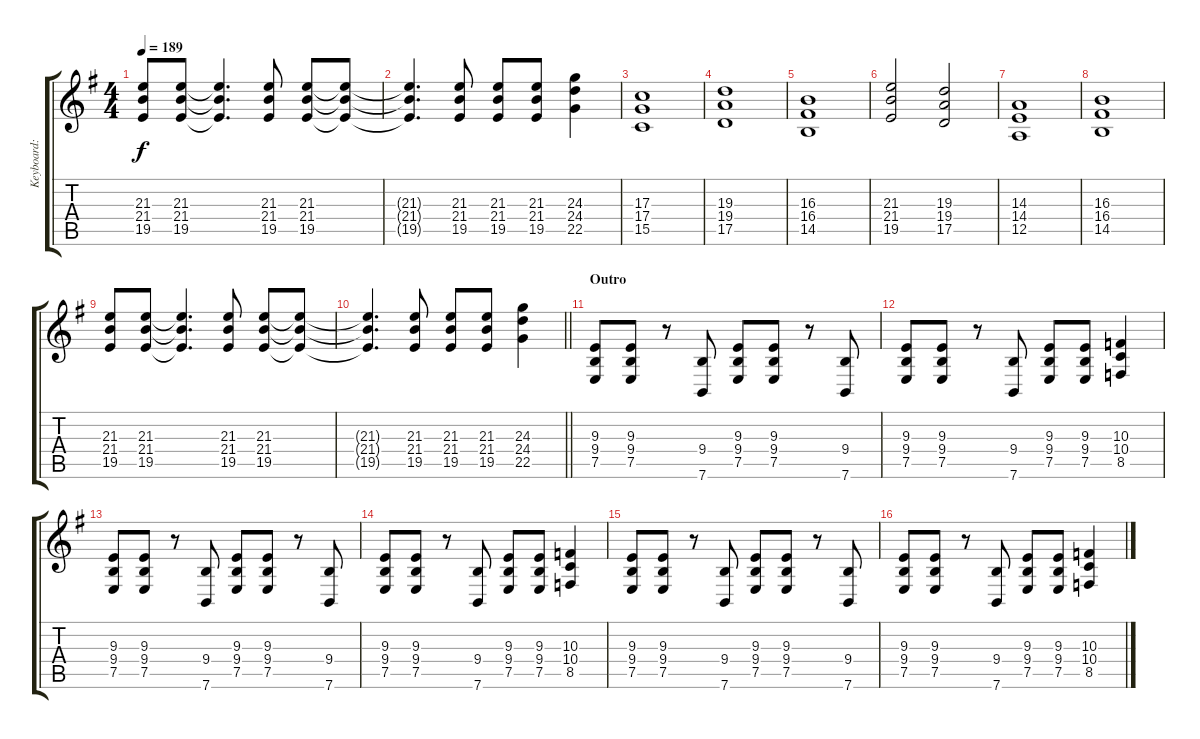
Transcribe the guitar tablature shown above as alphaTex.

\track ("Keyboard: Tsugumi Kotobuki" "Keyboard: ") {instrument lead2sawtooth}
\staff {score tabs}
\tuning (E4 B3 G3 D3 A2 E2) {hide}
\ts (4 4)
\tempo 189
\clef g2
\ks g
(21.3 21.4 19.5).8{dy f} (21.3 21.4 19.5).8 (21.3{t} 21.4{t} 19.5{t}).4{d} (21.3 21.4 19.5).8 (21.3 21.4 19.5).8 (21.3{t} 21.4{t} 19.5{t}).8 |
(21.3{t} 21.4{t} 19.5{t}).4{d} (21.3 21.4 19.5).8 (21.3 21.4 19.5).8 (21.3 21.4 19.5).8 (24.3 24.4 22.5).4 |
(17.3 17.4 15.5).1 |
(19.3 19.4 17.5).1 |
(16.3 16.4 14.5).1 |
(21.3 21.4 19.5).2 (19.3 19.4 17.5).2 |
(14.3 14.4 12.5).1 |
(16.3 16.4 14.5).1 |
(21.3 21.4 19.5).8 (21.3 21.4 19.5).8 (21.3{t} 21.4{t} 19.5{t}).4{d} (21.3 21.4 19.5).8 (21.3 21.4 19.5).8 (21.3{t} 21.4{t} 19.5{t}).8 |
\barLineRight lightlight
(21.3{t} 21.4{t} 19.5{t}).4{d} (21.3 21.4 19.5).8 (21.3 21.4 19.5).8 (21.3 21.4 19.5).8 (24.3 24.4 22.5).4 |
\section ("" "Outro")
(9.3 9.4 7.5).8{volume 15 instrument lead2sawtooth} (9.3 9.4 7.5).8 r.8 (9.4 7.6).8 (9.3 9.4 7.5).8 (9.3 9.4 7.5).8 r.8 (9.4 7.6).8 |
(9.3 9.4 7.5).8 (9.3 9.4 7.5).8 r.8 (9.4 7.6).8 (9.3 9.4 7.5).8 (9.3 9.4 7.5).8 (10.3 10.4 8.5).4 |
(9.3 9.4 7.5).8 (9.3 9.4 7.5).8 r.8 (9.4 7.6).8 (9.3 9.4 7.5).8 (9.3 9.4 7.5).8 r.8 (9.4 7.6).8 |
(9.3 9.4 7.5).8 (9.3 9.4 7.5).8 r.8 (9.4 7.6).8 (9.3 9.4 7.5).8 (9.3 9.4 7.5).8 (10.3 10.4 8.5).4 |
(9.3 9.4 7.5).8 (9.3 9.4 7.5).8 r.8 (9.4 7.6).8 (9.3 9.4 7.5).8 (9.3 9.4 7.5).8 r.8 (9.4 7.6).8 |
(9.3 9.4 7.5).8 (9.3 9.4 7.5).8 r.8 (9.4 7.6).8 (9.3 9.4 7.5).8 (9.3 9.4 7.5).8 (10.3 10.4 8.5).4
